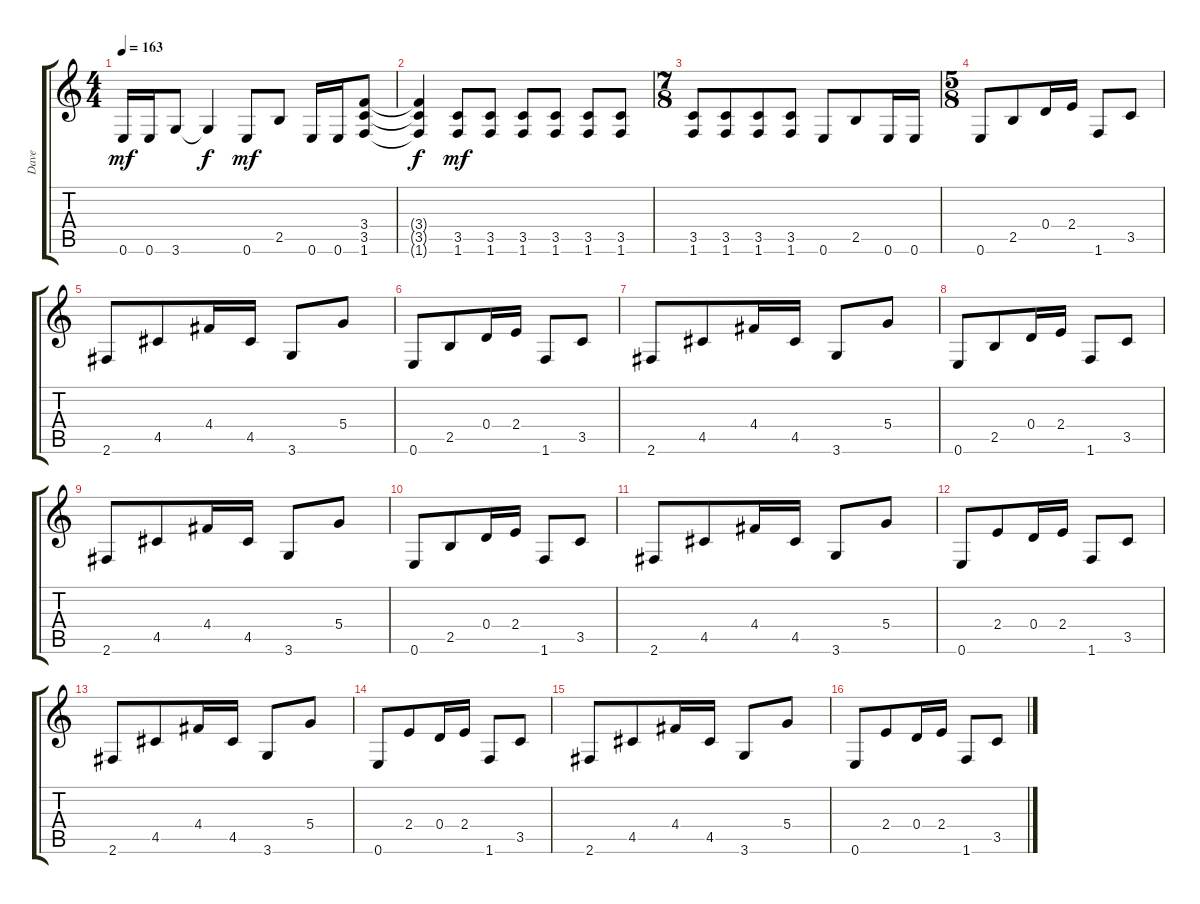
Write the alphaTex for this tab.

\track ("Dave" "Dave") {instrument distortionguitar}
\staff {score tabs}
\tuning (E4 B3 G3 D3 A2 E2) {hide}
\ts (4 4)
\tempo 163
\clef g2
\ks c
0.6.16{dy mf} 0.6.16 3.6.8 3.6{t}.4{dy f} 0.6.8{dy mf} 2.5.8 0.6.16 0.6.16 (3.4 3.5 1.6).8 |
(3.4{t} 3.5{t} 1.6{t}).4{dy f} (3.5 1.6).8{dy mf} (3.5 1.6).8 (3.5 1.6).8 (3.5 1.6).8 (3.5 1.6).8 (3.5 1.6).8 |
\ts (7 8)
(3.5 1.6).8 (3.5 1.6).8 (3.5 1.6).8 (3.5 1.6).8 0.6.8 2.5.8 0.6.16 0.6.16 |
\ts (5 8)
0.6.8 2.5.8 0.4.16 2.4.16 1.6.8 3.5.8 |
2.6.8 4.5.8 4.4.16 4.5.16 3.6.8 5.4.8 |
0.6.8 2.5.8 0.4.16 2.4.16 1.6.8 3.5.8 |
2.6.8 4.5.8 4.4.16 4.5.16 3.6.8 5.4.8 |
0.6.8 2.5.8 0.4.16 2.4.16 1.6.8 3.5.8 |
2.6.8 4.5.8 4.4.16 4.5.16 3.6.8 5.4.8 |
0.6.8 2.5.8 0.4.16 2.4.16 1.6.8 3.5.8 |
2.6.8 4.5.8 4.4.16 4.5.16 3.6.8 5.4.8 |
0.6.8 2.4.8 0.4.16 2.4.16 1.6.8 3.5.8 |
2.6.8 4.5.8 4.4.16 4.5.16 3.6.8 5.4.8 |
0.6.8 2.4.8 0.4.16 2.4.16 1.6.8 3.5.8 |
2.6.8 4.5.8 4.4.16 4.5.16 3.6.8 5.4.8 |
0.6.8 2.4.8 0.4.16 2.4.16 1.6.8 3.5.8
